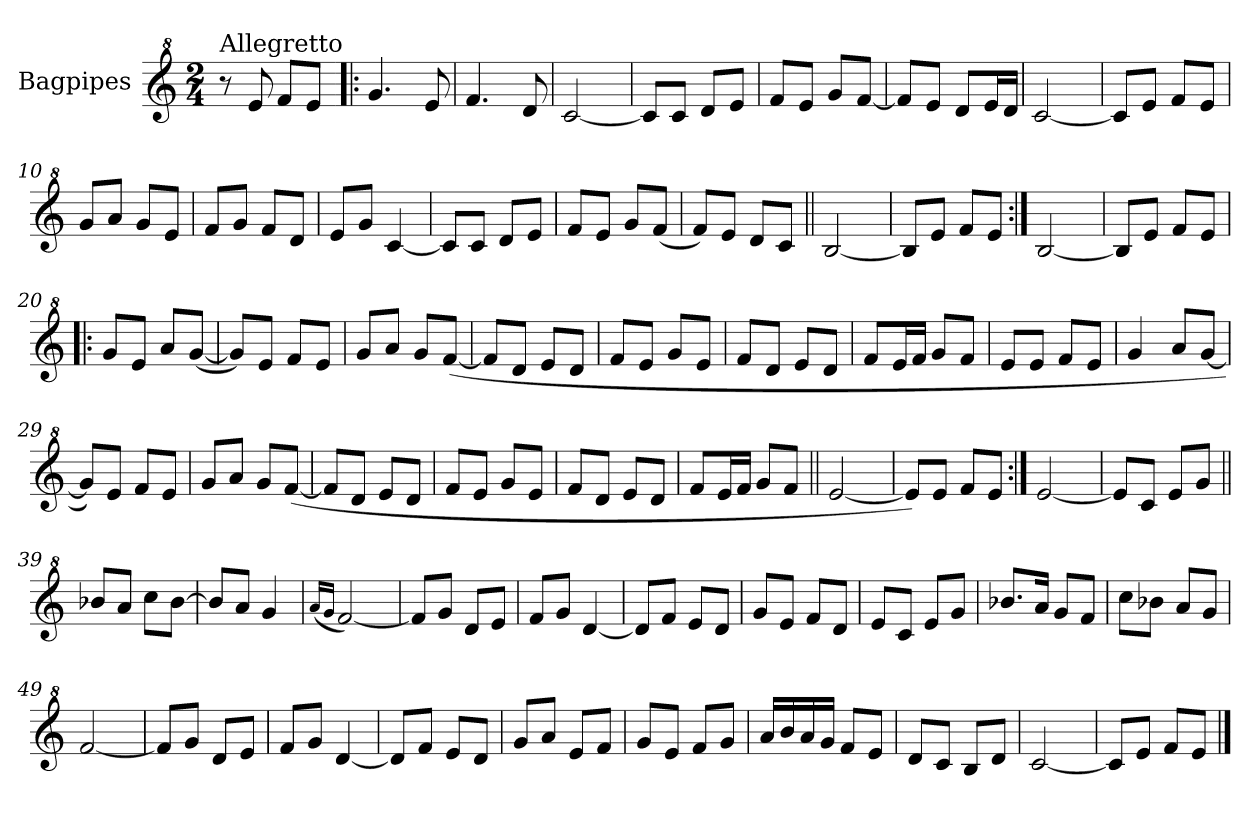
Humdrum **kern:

**kern
*part1
*staff1
*I"Bagpipes
*I'Bag
*clefG^2
*k[]
*C:
*M2/4
=1
!LO:TX:a:t=Allegretto
8r
8ee/
8ff/L
8ee/J
=2!|:
4.gg/
8ee/
=3
4.ff/
8dd/
=4
[2cc/
=5
8cc/L]
8cc/J
8dd/L
8ee/J
=6
8ff/L
8ee/J
8gg/L
[8ff/J
=7
8ff/L]
8ee/J
8dd/L
16ee/L
16dd/JJ
=8
[2cc/
=9
8cc/L]
8ee/J
8ff/L
8ee/J
=10
8gg/L
8aa/J
8gg/L
8ee/J
=11
8ff/L
8gg/J
8ff/L
8dd/J
!!LO:LB:g=z
=12
8ee/L
8gg/J
[4cc/
=13
8cc/L]
8cc/J
8dd/L
8ee/J
=14
8ff/L
8ee/J
8gg/L
(8ff/J
=15
8ff/L)
8ee/J
8dd/L
8cc/J
=16||
[2b/
=17
8b/L]
8ee/J
8ff/L
8ee/J
=18:|!
[2b/
=19
(8b/L]
8ee/J
8ff/L
8ee/J
=20!|:
8gg/L
8ee/J
8aa/L
([8gg/J
=21
8gg/L])
8ee/J
8ff/L
8ee/J
=22
8gg/L
8aa/J
8gg/L
([8ff/J
!!LO:LB:g=z
=23
8ff/L]
8dd/J
8ee/L
8dd/J
=24
8ff/L
8ee/J
8gg/L
8ee/J
=25
8ff/L
8dd/J
8ee/L
8dd/J
=26
8ff/L
16ee/L
16ff/JJ
8gg/L
8ff/J
=27
8ee/L
8ee/J
8ff/L
8ee/J
=28
4gg/
8aa/L
[8gg/J
=29
8gg/L])
8ee/J
8ff/L
8ee/J
=30
8gg/L
8aa/J
8gg/L
([8ff/J
=31
8ff/L]
8dd/J
8ee/L
8dd/J
=32
8ff/L
8ee/J
8gg/L
8ee/J
!!LO:LB:g=z
=33
8ff/L
8dd/J
8ee/L
8dd/J
=34
8ff/L
16ee/L
16ff/JJ
8gg/L
8ff/J
=35||
[2ee/
=36
8ee/L])
8ee/J
8ff/L
8ee/J
=37:|!
[2ee/
=38
8ee/L]
8cc/J
8ee/L
8gg/J
=39||
8bb-X/L
8aa/J
8ccc\L
[8bb-\J
=40
8bb-/L]
8aa/J
4gg/
=41
(16qaa/LL
16qgg/JJ
[2ff/)
=42
8ff/L]
8gg/J
8dd/L
8ee/J
=43
8ff/L
8gg/J
[4dd/
=44
8dd/L]
8ff/J
8ee/L
8dd/J
!!LO:LB:g=z
=45
8gg/L
8ee/J
8ff/L
8dd/J
=46
8ee/L
8cc/J
8ee/L
8gg/J
=47
8.bb-X/L
16aa/Jk
8gg/L
8ff/J
=48
8ccc\L
8bb-X\J
8aa/L
8gg/J
=49
[2ff/
=50
8ff/L]
8gg/J
8dd/L
8ee/J
=51
8ff/L
8gg/J
[4dd/
=52
8dd/L]
8ff/J
8ee/L
8dd/J
=53
8gg/L
8aa/J
8ee/L
8ff/J
=54
8gg/L
8ee/J
8ff/L
8gg/J
!!LO:LB:g=z
=55
16aa/LL
16bb/
16aa/
16gg/JJ
8ff/L
8ee/J
=56
8dd/L
8cc/J
8b/L
8dd/J
=57
[2cc/
=58
8cc/L]
8ee/J
8ff/L
8ee/J
==
*-
